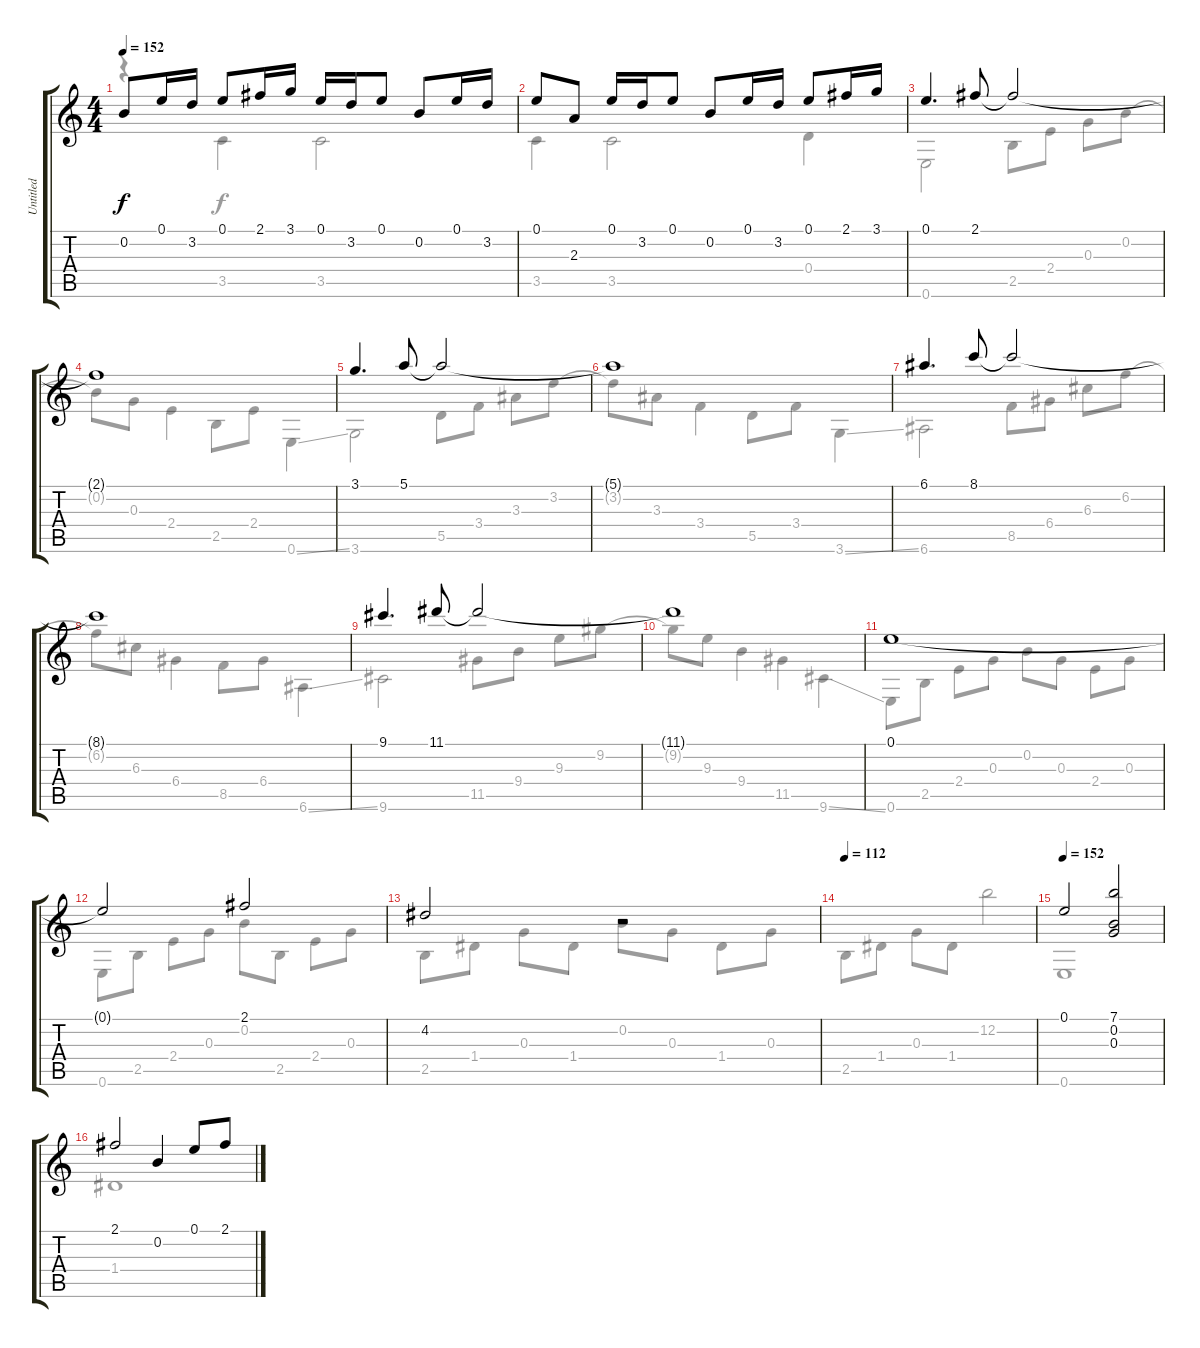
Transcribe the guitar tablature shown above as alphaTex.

\track ("Untitled" "Untitled") {instrument acousticguitarnylon}
\staff {score tabs}
\tuning (E4 B3 G3 D3 A2 E2) {hide}
\voice
\ts (4 4)
\tempo 152
\clef g2
\ks c
0.2.8{dy f} 0.1.16 3.2.16 0.1.8 2.1.16 3.1.16 0.1.16 3.2.16 0.1.8 0.2.8 0.1.16 3.2.16 |
0.1.8 2.3.8 0.1.16 3.2.16 0.1.8 0.2.8 0.1.16 3.2.16 0.1.8 2.1.16 3.1.16 |
0.1.4{d} 2.1.8 2.1{t}.2 |
2.1{t}.1 |
3.1.4{d} 5.1.8 5.1{t}.2 |
5.1{t}.1 |
6.1.4{d} 8.1.8 8.1{t}.2 |
8.1{t}.1 |
9.1.4{d} 11.1.8 11.1{t}.2 |
11.1{t}.1 |
0.1.1 |
0.1{t}.2 2.1.2 |
4.2.2 r.2 |
\tempo 112
|
\tempo 152
0.1.2 (7.1 0.2 0.3).2 |
2.1.2 0.2.4 0.1.8 2.1.8
\voice
\clef g2
\ottava regular
\simile none
\ks c
r.4{dy f} 3.5.4 3.5.2 |
3.5.4 3.5.2 0.4.4 |
0.6.2 2.5.8 2.4.8 0.3.8 0.2.8 |
0.2{t}.8 0.3.8 2.4.4 2.5.8 2.4.8 0.6{ss}.4 |
3.6.2 5.5.8 3.4.8 3.3.8 3.2.8 |
3.2{t}.8 3.3.8 3.4.4 5.5.8 3.4.8 3.6{ss}.4 |
6.6.2 8.5.8 6.4.8 6.3.8 6.2.8 |
6.2{t}.8 6.3.8 6.4.4 8.5.8 6.4.8 6.6{ss}.4 |
9.6.2 11.5.8 9.4.8 9.3.8 9.2.8 |
9.2{t}.8 9.3.8 9.4.4 11.5.4 9.6{ss}.4 |
0.6.8 2.5.8 2.4.8 0.3.8 0.2.8 0.3.8 2.4.8 0.3.8 |
0.6.8 2.5.8 2.4.8 0.3.8 0.2.8 2.5.8 2.4.8 0.3.8 |
2.5.8 1.4.8 0.3.8 1.4.8 0.2.8 0.3.8 1.4.8 0.3.8 |
2.5.8 1.4.8 0.3.8 1.4.8 12.2.2 |
0.6.1 |
1.4.1
